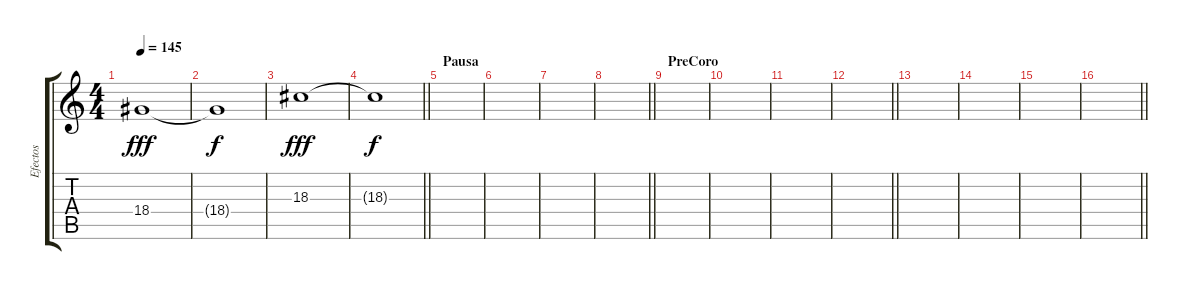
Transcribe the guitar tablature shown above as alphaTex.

\track ("Efectos" "Efectos") {instrument stringensemble1}
\staff {score tabs}
\tuning (E4 B3 G3 D3 A2 E2) {hide}
\ts (4 4)
\tempo 145
\clef g2
\ks c
18.4.1{dy fff} |
18.4{t}.1{dy f} |
18.3.1{dy fff} |
\barLineRight lightlight
18.3{t}.1{dy f} |
\section ("" "Pausa")
|
|
|
\barLineRight lightlight
|
\section ("" "PreCoro")
|
|
|
\barLineRight lightlight
|
|
|
|
\barLineRight lightlight
